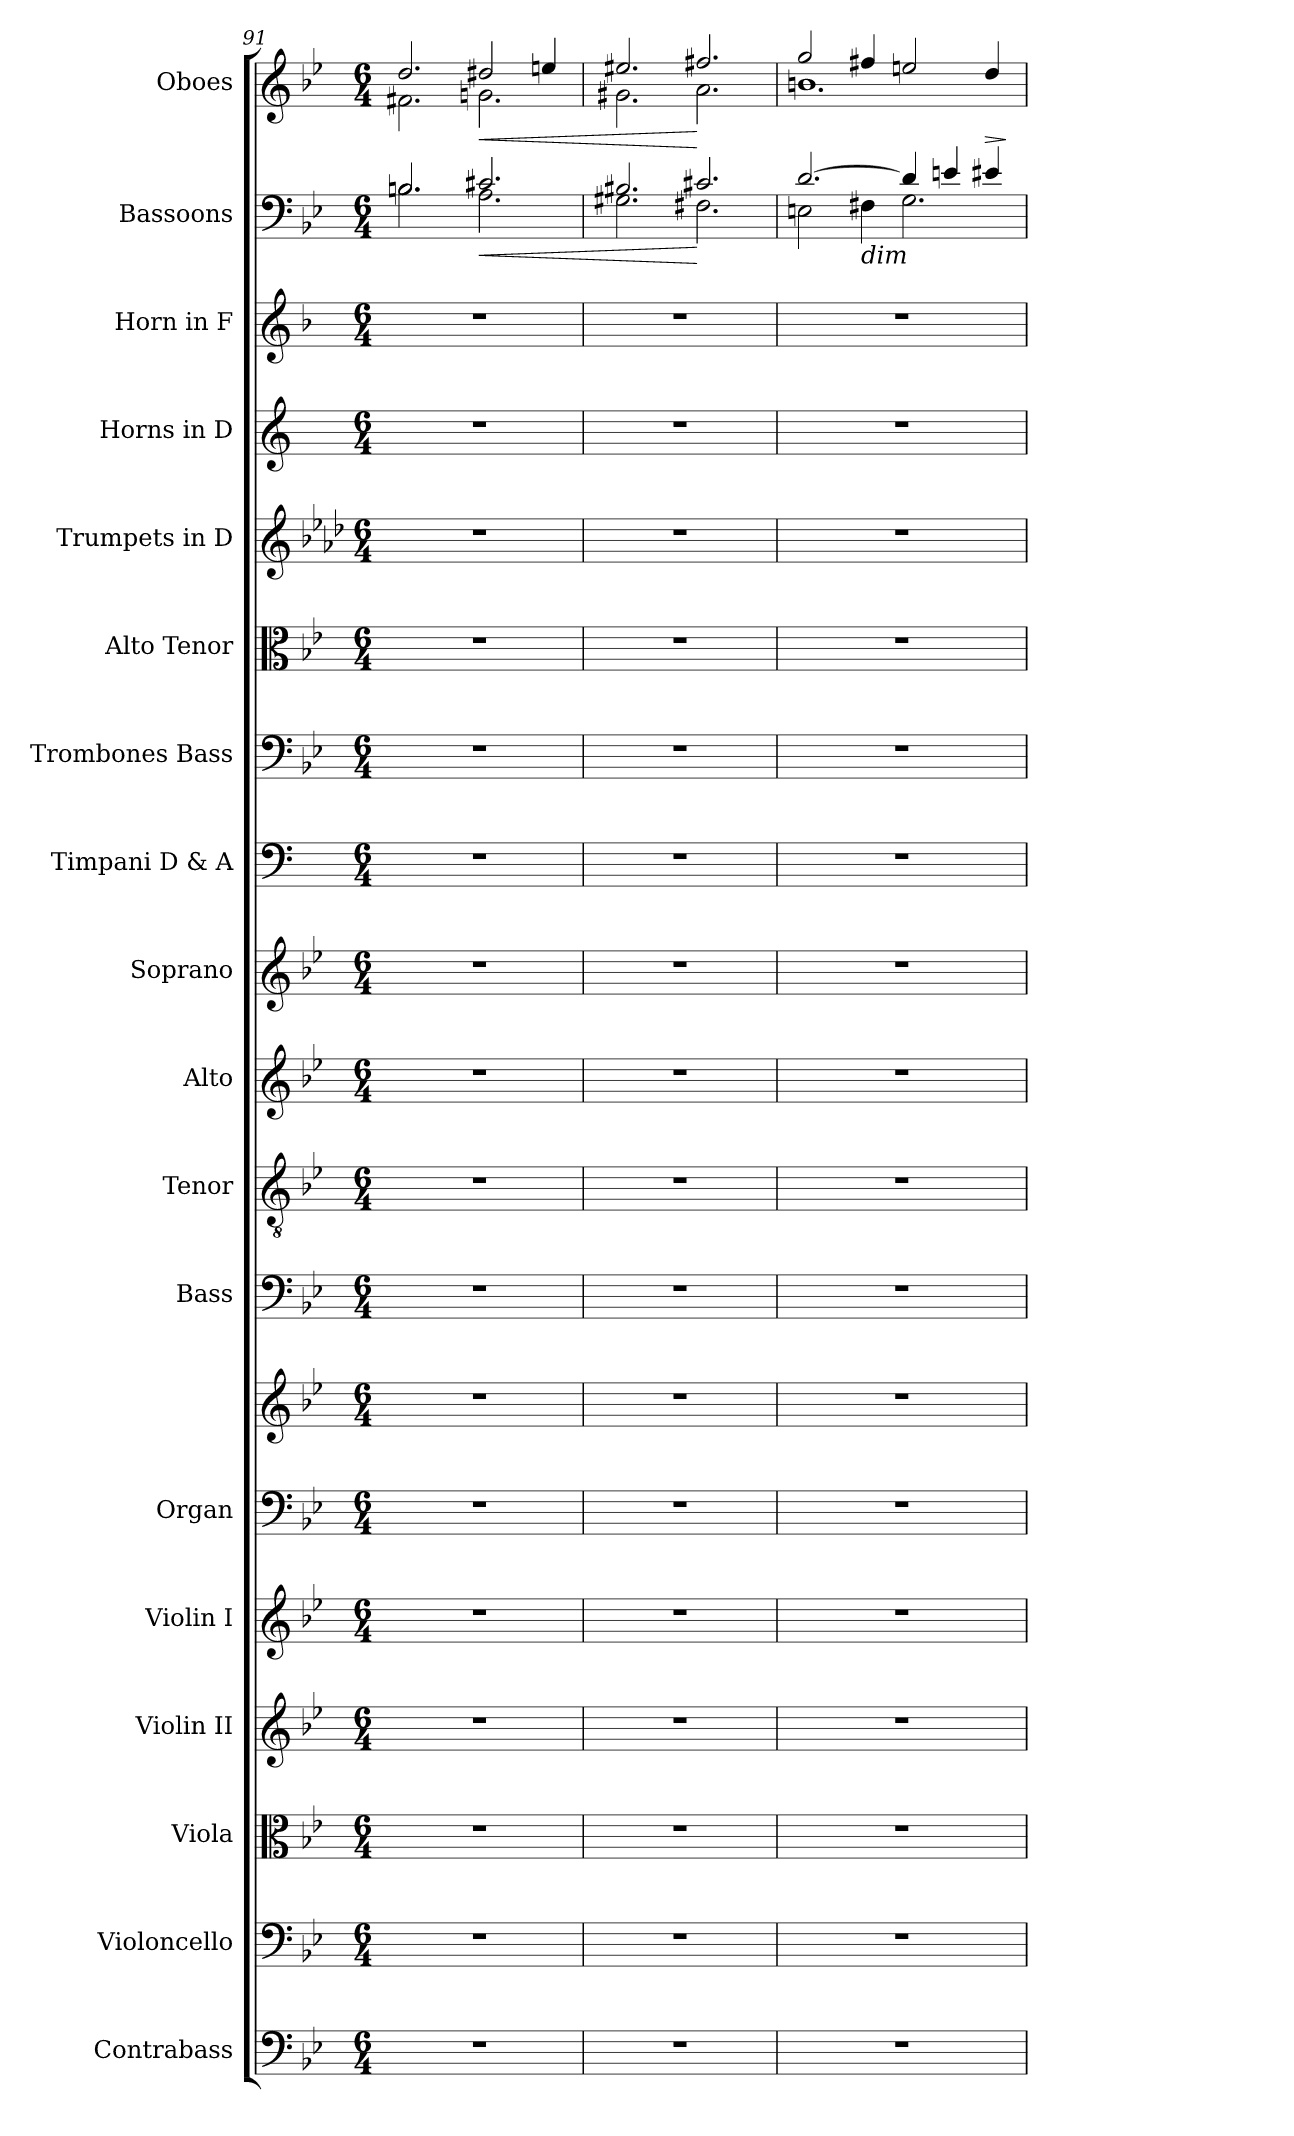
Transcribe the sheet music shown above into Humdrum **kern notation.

**kern	**kern	**kern	**kern	**kern	**kern	**kern	**kern	**kern	**kern	**kern	**kern	**kern	**kern	**kern	**kern	**kern	**kern	**dynam	**kern	**dynam
*part18	*part17	*part16	*part15	*part14	*part13	*part13	*part12	*part11	*part10	*part9	*part8	*part7	*part6	*part5	*part4	*part3	*part2	*part2	*part1	*part1
*staff19	*staff18	*staff17	*staff16	*staff15	*staff14	*staff13	*staff12	*staff11	*staff10	*staff9	*staff8	*staff7	*staff6	*staff5	*staff4	*staff3	*staff2	*staff2	*staff1	*staff1
*I"Contrabass	*I"Violoncello	*I"Viola	*I"Violin II	*I"Violin I	*I"Organ	*	*I"Bass	*I"Tenor	*I"Alto	*I"Soprano	*I"Timpani D & A	*I"Trombones  Bass	*I"Alto Tenor	*I"Trumpets in D	*I"Horns in D	*I"Horn in F	*I"Bassoons	*	*I"Oboes	*
*I'Cb.	*I'Vc.	*I'Vla.	*I'Vln. II	*I'Vln. I	*I'Org.	*	*I'B.	*I'T.	*I'A.	*I'S.	*I'Timp.	*	*	*	*	*I'Hn.	*I'Bsn.	*	*I'Ob.	*
*clefF4	*clefF4	*clefC3	*clefG2	*clefG2	*clefF4	*clefG2	*clefF4	*clefGv2	*clefG2	*clefG2	*clefF4	*clefF4	*clefC3	*clefG2	*clefG2	*clefG2	*clefF4	*	*clefG2	*
*ITrd7c12	*	*	*	*	*	*	*	*ITrd7c12	*	*	*	*	*	*ITrd-1c-2	*ITrd6c10	*ITrd4c7	*	*	*	*
*k[b-e-]	*k[b-e-]	*k[b-e-]	*k[b-e-]	*k[b-e-]	*k[b-e-]	*k[b-e-]	*k[b-e-]	*k[b-e-]	*k[b-e-]	*k[b-e-]	*k[]	*k[b-e-]	*k[b-e-]	*k[b-e-]	*k[f#c#]	*k[b-e-]	*k[b-e-]	*	*k[b-e-]	*
*B-:	*B-:	*B-:	*B-:	*B-:	*B-:	*B-:	*B-:	*B-:	*B-:	*B-:	*C:	*B-:	*B-:	*B-:	*D:	*B-:	*B-:	*	*B-:	*
*M6/4	*M6/4	*M6/4	*M6/4	*M6/4	*M6/4	*M6/4	*M6/4	*M6/4	*M6/4	*M6/4	*M6/4	*M6/4	*M6/4	*M6/4	*M6/4	*M6/4	*M6/4	*	*M6/4	*
=91	=91	=91	=91	=91	=91	=91	=91	=91	=91	=91	=91	=91	=91	=91	=91	=91	=91	=91	=91	=91
!LO:N:vis=1	!LO:N:vis=1	!LO:N:vis=1	!LO:N:vis=1	!LO:N:vis=1	!LO:N:vis=1	!LO:N:vis=1	!LO:N:vis=1	!LO:N:vis=1	!LO:N:vis=1	!LO:N:vis=1	!LO:N:vis=1	!LO:N:vis=1	!LO:N:vis=1	!LO:N:vis=1	!LO:N:vis=1	!LO:N:vis=1	!	!	!	!
*	*	*	*	*	*	*	*	*	*	*	*	*	*	*	*	*	*^	*	*^	*
1.r	1.r	1.r	1.r	1.r	1.r	1.r	1.r	1.r	1.r	1.r	1.r	1.r	1.r	1.r	1.r	1.r	2.Bni/	2.Bi\	.	2.ddi/	2.f#Xi\	.
!	!	!	!	!	!	!	!	!	!	!	!	!	!	!	!	!	!	!	!LO:HP:b	!	!	!LO:HP:b
.	.	.	.	.	.	.	.	.	.	.	.	.	.	.	.	.	2.c#Xi/	2.Ai\	<	2dd#Xi/	2.gni\	<
.	.	.	.	.	.	.	.	.	.	.	.	.	.	.	.	.	.	.	.	4eeni/	.	.
=92	=92	=92	=92	=92	=92	=92	=92	=92	=92	=92	=92	=92	=92	=92	=92	=92	=92	=92	=92	=92	=92	=92
!LO:N:vis=1	!LO:N:vis=1	!LO:N:vis=1	!LO:N:vis=1	!LO:N:vis=1	!LO:N:vis=1	!LO:N:vis=1	!LO:N:vis=1	!LO:N:vis=1	!LO:N:vis=1	!LO:N:vis=1	!LO:N:vis=1	!LO:N:vis=1	!LO:N:vis=1	!LO:N:vis=1	!LO:N:vis=1	!LO:N:vis=1	!	!	!	!	!	!
1.r	1.r	1.r	1.r	1.r	1.r	1.r	1.r	1.r	1.r	1.r	1.r	1.r	1.r	1.r	1.r	1.r	2.B#Xi/	2.G#Xi\	.	2.ee#Xi/	2.g#Xi\	.
.	.	.	.	.	.	.	.	.	.	.	.	.	.	.	.	.	2.c#Xi/	2.F#Xi\	[	2.ff#Xi/	2.ai\	[
=93	=93	=93	=93	=93	=93	=93	=93	=93	=93	=93	=93	=93	=93	=93	=93	=93	=93	=93	=93	=93	=93	=93
!LO:N:vis=1	!LO:N:vis=1	!LO:N:vis=1	!LO:N:vis=1	!LO:N:vis=1	!LO:N:vis=1	!LO:N:vis=1	!LO:N:vis=1	!LO:N:vis=1	!LO:N:vis=1	!LO:N:vis=1	!LO:N:vis=1	!LO:N:vis=1	!LO:N:vis=1	!LO:N:vis=1	!LO:N:vis=1	!LO:N:vis=1	!	!	!	!	!	!
1.r	1.r	1.r	1.r	1.r	1.r	1.r	1.r	1.r	1.r	1.r	1.r	1.r	1.r	1.r	1.r	1.r	[2.di/	2Eni\	.	2ggi/	1.bni	.
!	!	!	!	!	!	!	!	!	!	!	!	!	!	!	!	!	!	!LO:TX:b:i:t=dim	!	!	!	!
.	.	.	.	.	.	.	.	.	.	.	.	.	.	.	.	.	.	4F#Xi\	.	4ff#Xi/	.	.
.	.	.	.	.	.	.	.	.	.	.	.	.	.	.	.	.	4di/]	2.Gi\	.	2eeni/	.	.
.	.	.	.	.	.	.	.	.	.	.	.	.	.	.	.	.	4eni/	.	.	.	.	.
!	!	!	!	!	!	!	!	!	!	!	!	!	!	!	!	!	!	!	!	!	!	!LO:HP:b
.	.	.	.	.	.	.	.	.	.	.	.	.	.	.	.	.	4e#Xi/	.	.	4ddi/	.	>
*	*	*	*	*	*	*	*	*	*	*	*	*	*	*	*	*	*v	*v	*	*	*	*
*	*	*	*	*	*	*	*	*	*	*	*	*	*	*	*	*	*	*	*v	*v	*
.	.	.	.	.	.	.	.	.	.	.	.	.	.	.	.	.	.	.	.	]
=	=	=	=	=	=	=	=	=	=	=	=	=	=	=	=	=	=	=	=	=
*-	*-	*-	*-	*-	*-	*-	*-	*-	*-	*-	*-	*-	*-	*-	*-	*-	*-	*-	*-	*-
